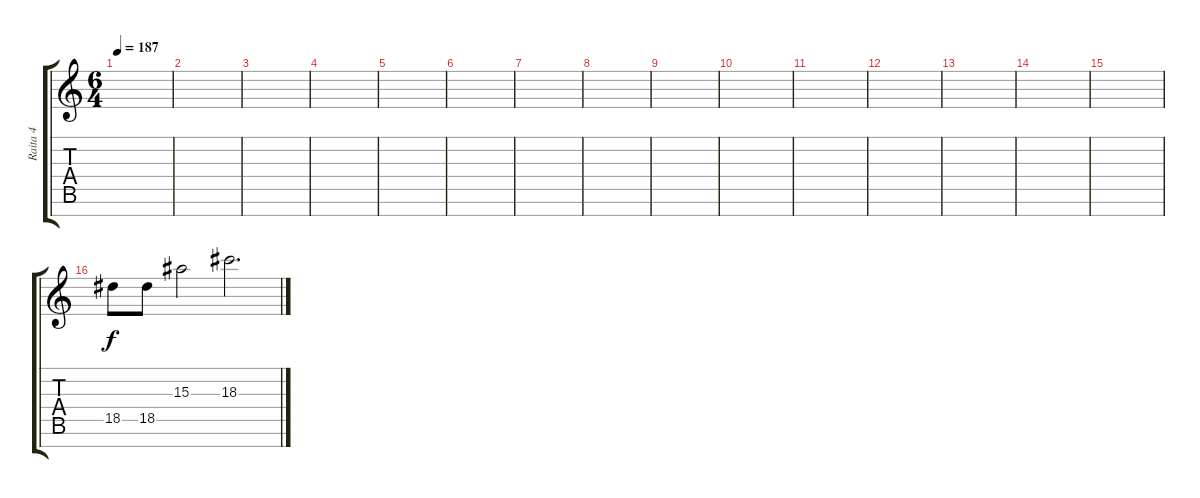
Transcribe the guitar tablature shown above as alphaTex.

\track ("Raita 4" "Raita 4") {instrument distortionguitar}
\staff {score tabs}
\tuning (E4 B3 G3 D3 A2 E2 B1) {hide}
\ts (6 4)
\tempo 187
\clef g2
\ks c
|
|
|
|
|
|
|
|
|
|
|
|
|
|
|
18.5.8 18.5.8 15.3.2 18.3.2{d}
